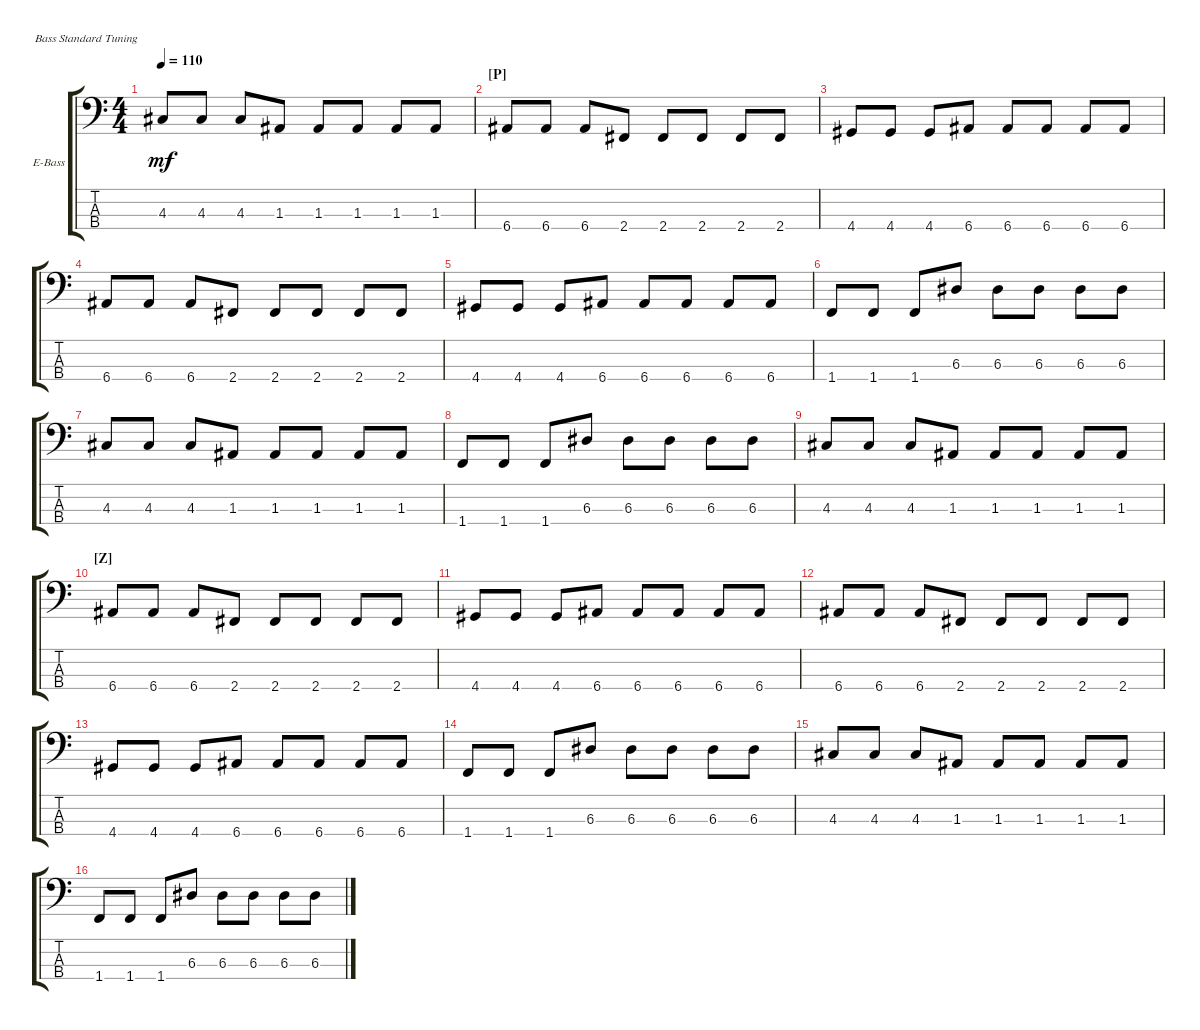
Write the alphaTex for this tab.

\defaultSystemsLayout 4
\bracketExtendMode groupsimilarinstruments
\firstSystemTrackNameOrientation horizontal
\otherSystemsTrackNameOrientation horizontal
\track ("Electric Bass" "E-Bass") {instrument electricbassfinger}
\staff {score tabs}
\tuning (G2 D2 A1 E1)
\ts (4 4)
\tempo 110
\clef f4
\ks c
4.3.8{dy mf} 4.3.8 4.3.8 1.3.8 1.3.8 1.3.8 1.3.8 1.3.8 |
\section ("P" "")
6.4.8 6.4.8 6.4.8 2.4.8 2.4.8 2.4.8 2.4.8 2.4.8 |
4.4.8 4.4.8 4.4.8 6.4.8 6.4.8 6.4.8 6.4.8 6.4.8 |
6.4.8 6.4.8 6.4.8 2.4.8 2.4.8 2.4.8 2.4.8 2.4.8 |
4.4.8 4.4.8 4.4.8 6.4.8 6.4.8 6.4.8 6.4.8 6.4.8 |
1.4.8 1.4.8 1.4.8 6.3.8 6.3.8 6.3.8 6.3.8 6.3.8 |
4.3.8 4.3.8 4.3.8 1.3.8 1.3.8 1.3.8 1.3.8 1.3.8 |
1.4.8 1.4.8 1.4.8 6.3.8 6.3.8 6.3.8 6.3.8 6.3.8 |
4.3.8 4.3.8 4.3.8 1.3.8 1.3.8 1.3.8 1.3.8 1.3.8 |
\section ("Z" "")
6.4.8 6.4.8 6.4.8 2.4.8 2.4.8 2.4.8 2.4.8 2.4.8 |
4.4.8 4.4.8 4.4.8 6.4.8 6.4.8 6.4.8 6.4.8 6.4.8 |
6.4.8 6.4.8 6.4.8 2.4.8 2.4.8 2.4.8 2.4.8 2.4.8 |
4.4.8 4.4.8 4.4.8 6.4.8 6.4.8 6.4.8 6.4.8 6.4.8 |
1.4.8 1.4.8 1.4.8 6.3.8 6.3.8 6.3.8 6.3.8 6.3.8 |
4.3.8 4.3.8 4.3.8 1.3.8 1.3.8 1.3.8 1.3.8 1.3.8 |
1.4.8 1.4.8 1.4.8 6.3.8 6.3.8 6.3.8 6.3.8 6.3.8
